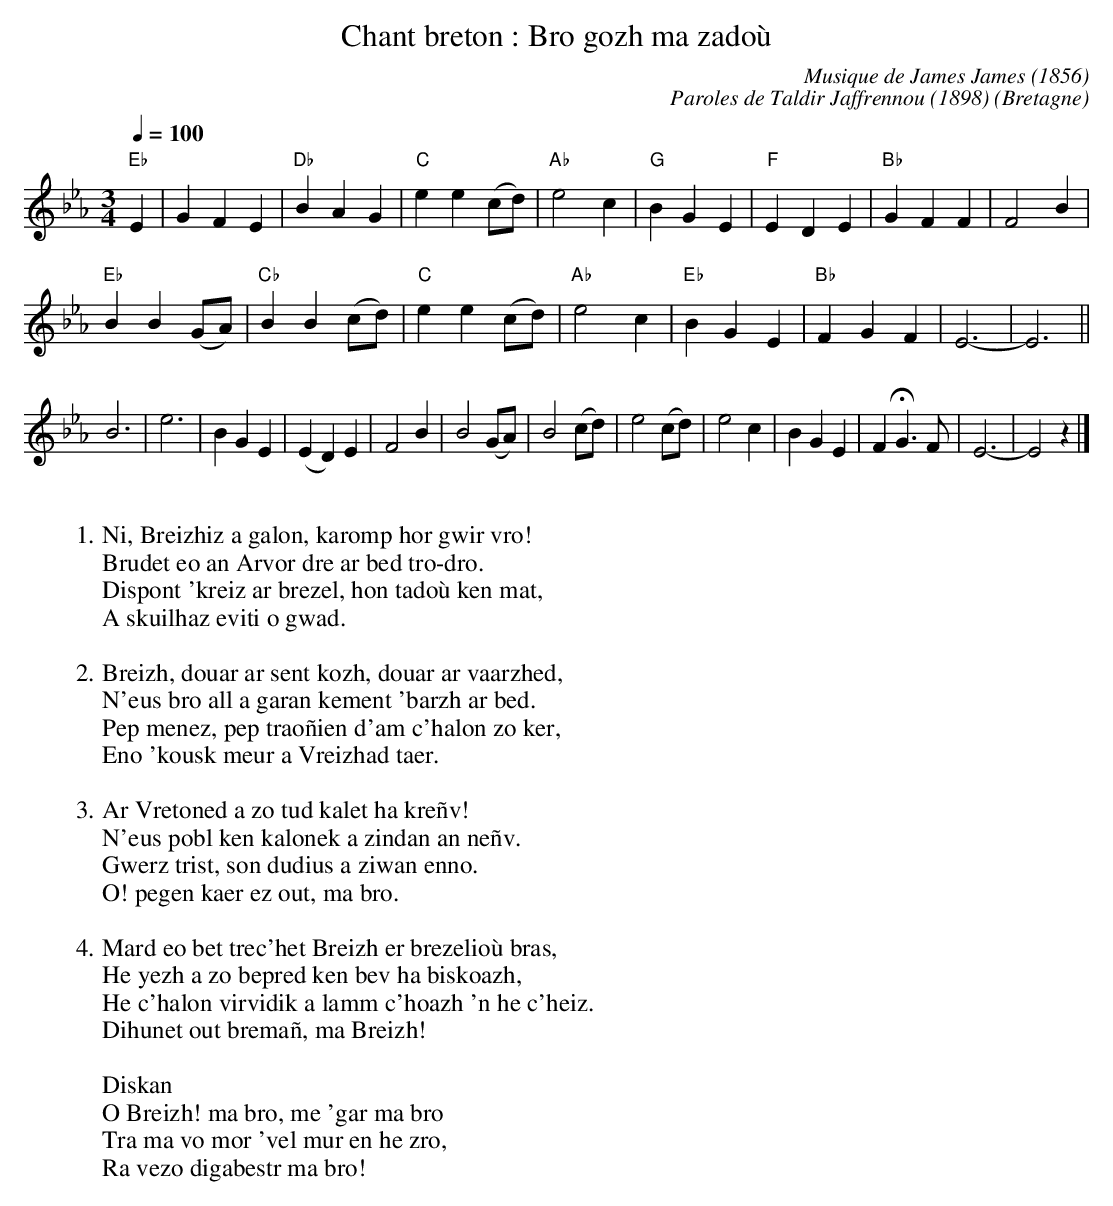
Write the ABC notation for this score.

X:1
T:Chant breton : Bro gozh ma zadoù
C:Musique de James James (1856)
C:Paroles de Taldir Jaffrennou (1898)
O:Bretagne
M:3/4
L:1/4
Q:1/4=100
K:Eb
"Eb"E | G F E | "Db" B A G | "C" e e (c/d/) | "Ab" e2 c | "G" B G E | "F" E D E | "Bb" G F F | F2 B |
"Eb" B B (G/A/) | "Cb" B B (c/d/) | "C" e e (c/d/) | "Ab" e2 c | "Eb" B G E | "Bb" F G F | E3- | E3 ||
B3 | e3 | B G E | (E D) E | F2 B | B2 (G/A/) | B2 (c/d/) | e2 (c/d/) | e2 c | B G E | F !fermata! G>F | E3- | E2 z |]
W:
W:1.Ni, Breizhiz a galon, karomp hor gwir vro!
W:Brudet eo an Arvor dre ar bed tro-dro.
W:Dispont 'kreiz ar brezel, hon tadoù ken mat,
W:A skuilhaz eviti o gwad.
W:
W:2.Breizh, douar ar sent kozh, douar ar vaarzhed,
W:N'eus bro all a garan kement 'barzh ar bed.
W:Pep menez, pep traoñien d'am c'halon zo ker,
W:Eno 'kousk meur a Vreizhad taer.
W:
W:3.Ar Vretoned a zo tud kalet ha kreñv!
W:N'eus pobl ken kalonek a zindan an neñv.
W:Gwerz trist, son dudius a ziwan enno.
W:O! pegen kaer ez out, ma bro.
W:
W:4.Mard eo bet trec'het Breizh er brezelioù bras,
W:He yezh a zo bepred ken bev ha biskoazh,
W:He c'halon virvidik a lamm c'hoazh 'n he c'heiz.
W:Dihunet out bremañ, ma Breizh!
W:
W:Diskan
W:O Breizh! ma bro, me 'gar ma bro
W:Tra ma vo mor 'vel mur en he zro,
W:Ra vezo digabestr ma bro!
W:

Le Bro Goz, l'hymne national breton, a été composé en 1897 par
Taldir Jaffrenou (1879-1956), d'après l'hymne national gallois
Hen Wlad Fy Nhadau (Vieille Terre de mes Pères). C'est ce que je croyais mais
j'ai reçu un mail me précisant que et bien non c'est pas Taldir qui aécrit
la mélodie. C'est un vieil hymne religieux anglais devenu hymne du
pays de Galles. La mélodie est belle mais je trouve dommage que les vieilles
barbes qui ont cherché un hymne dans les années 30 n'aient pas eu
l'intelligence de chercher un compositeur vraiment breton. La Bretagne a des
créateurs des artistes et ils n'ont même pas été fichus de le montrer !!!
Le pire c'est qu'ils ont pris les paroles galloise et les ont traduites sans
inventer un texte breton alors je réitère la Bretagne est une mine de
créateurs, de poètes et musiciens et ils ne l'ont même pas exploitée. De même
Morvan Maréchal a créé un drapeau breton (alors qu'il y en avait déja un)
et pour se faire il a tout simplement plagié les armes de la famille Marshall
d'Irlande. Marshall, maréchal, la coïncidence est troublante et je trouve
donc dommage que le bonhomme ait « marqué » la Bretagne aux couleurs de la
branche irlandaise de sa famille vérifiez là :
http://www.scubbly.com/item/47985/ c'est dommage et rageant,
c'est comme si les bretons s'étaient faits berner.
